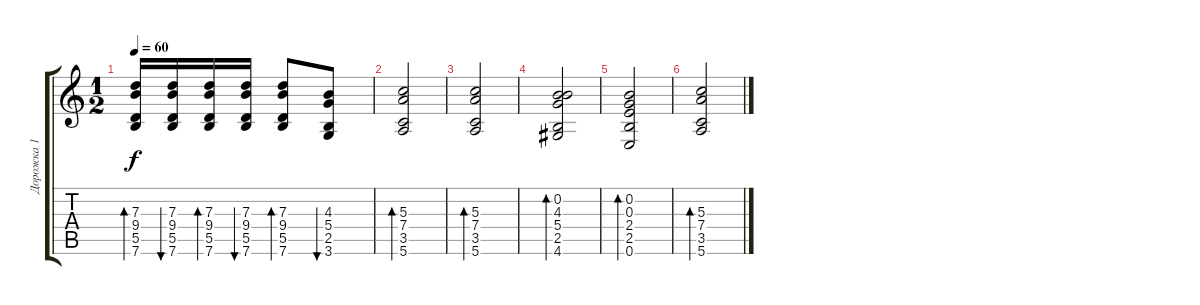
\track ("Дорожка 1" "Дорожка 1") {instrument acousticguitarsteel}
\staff {score tabs}
\tuning (E4 B3 G3 D3 A2 E2) {hide}
\ts (1 2)
\tempo 60
\clef g2
\ks c
(7.3 9.4 5.5 7.6).16{bd 60 dy f balance 8} (7.3 9.4 5.5 7.6).16{bu 60} (7.3 9.4 5.5 7.6).16{bd 60} (7.3 9.4 5.5 7.6).16{bu 60} (7.3 9.4 5.5 7.6).8{bd 60} (4.3 5.4 2.5 3.6).8{bu 60} |
(5.3 7.4 3.5 5.6).2{bd 120 balance 16} |
(5.3 7.4 3.5 5.6).2{bd 120 balance 0} |
(0.2 4.3 5.4 2.5 4.6).2{bd 60 balance 16} |
(0.2 0.3 2.4 2.5 0.6).2{bd 60 balance 0} |
(5.3 7.4 3.5 5.6).2{bd 60 balance 16}
